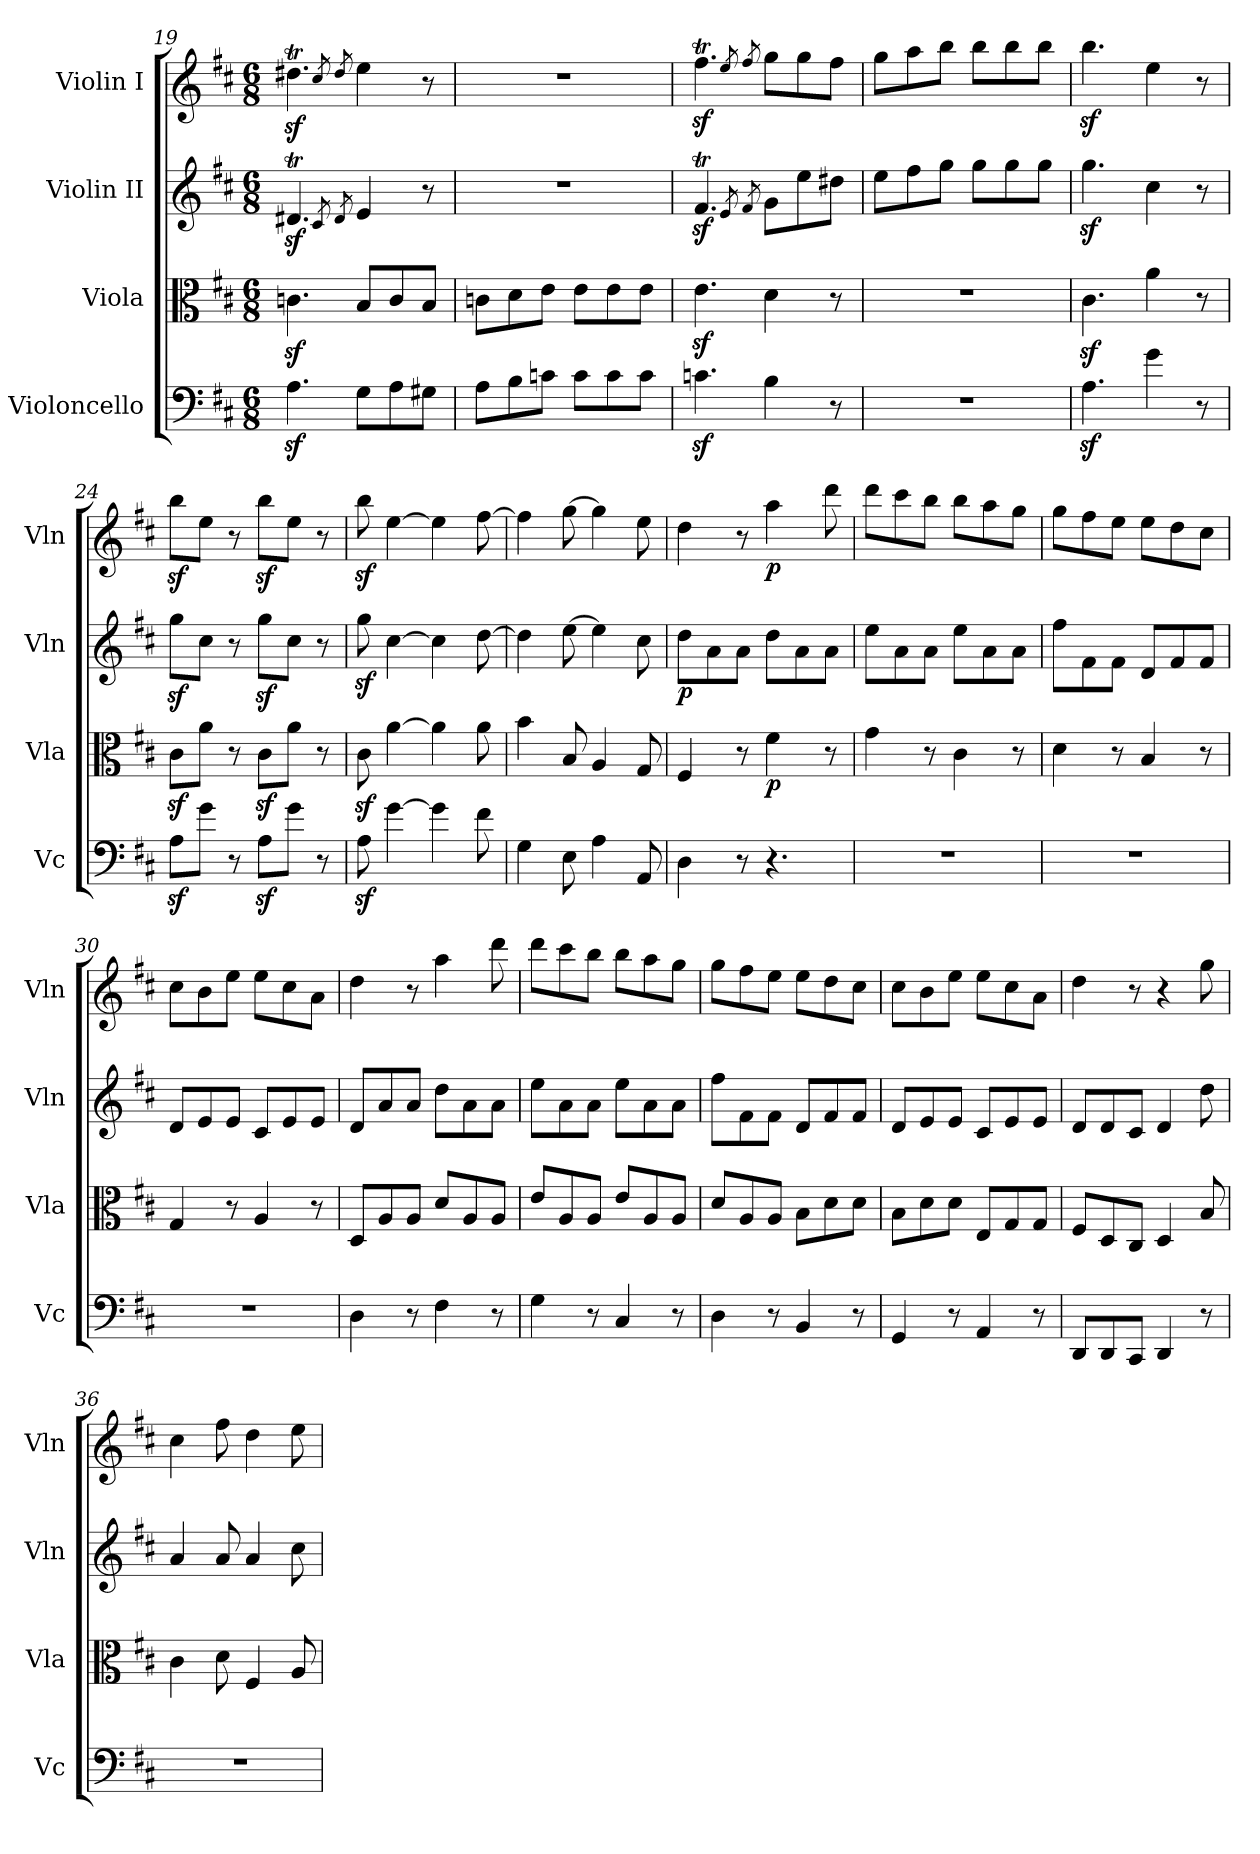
**kern	**kern	**dynam	**kern	**dynam	**kern	**dynam
*part4	*part3	*part3	*part2	*part2	*part1	*part1
*staff4	*staff3	*staff3	*staff2	*staff2	*staff1	*staff1
*I"Violoncello	*I"Viola	*	*I"Violin II	*	*I"Violin I	*
*I'Vc	*I'Vla	*	*I'Vln	*	*I'Vln	*
!!LO:LB:g=z
*clefF4	*clefC3	*	*clefG2	*	*clefG2	*
*k[f#c#]	*k[f#c#]	*	*k[f#c#]	*	*k[f#c#]	*
*M6/8	*M6/8	*	*M6/8	*	*M6/8	*
=19	=19	=19	=19	=19	=19	=19
4.Az<\	4.cnz<\	.	4.d#Xz<t/	.	4.dd#Xz<t\	.
.	.	.	8qc#/	.	8qcc#/	.
.	.	.	8qd#/	.	8qdd#/	.
8G\L	8B/L	.	4eTTT/	.	4eeTTT\	.
8A\	8c/	.	.	.	.	.
8G#X\J	8B/J	.	8r	.	8r	.
=20	=20	=20	=20	=20	=20	=20
8A\L	8cn\L	.	2.r	.	2.r	.
8B\	8d\	.	.	.	.	.
8cn\J	8e\J	.	.	.	.	.
8c\L	8e\L	.	.	.	.	.
8c\	8e\	.	.	.	.	.
8c\J	8e\J	.	.	.	.	.
=21	=21	=21	=21	=21	=21	=21
4.cnz<\	4.ez<\	.	4.f#z<t/	.	4.ff#z<t\	.
.	.	.	8qe/	.	8qee/	.
.	.	.	8qf#/	.	8qff#/	.
4B\	4d\	.	8gTTT\L	.	8ggTTT\L	.
.	.	.	8ee\	.	8gg\	.
8r	8r	.	8dd#X\J	.	8ff#\J	.
=22	=22	=22	=22	=22	=22	=22
2.r	2.r	.	8ee\L	.	8gg\L	.
.	.	.	8ff#\	.	8aa\	.
.	.	.	8gg\J	.	8bb\J	.
.	.	.	8gg\L	.	8bb\L	.
.	.	.	8gg\	.	8bb\	.
.	.	.	8gg\J	.	8bb\J	.
!!LO:PB:g=z
=23	=23	=23	=23	=23	=23	=23
4.Az<\	4.c#z<\	.	4.ggz<\	.	4.bbz<\	.
4g\	4a\	.	4cc#\	.	4ee\	.
8r	8r	.	8r	.	8r	.
!!LO:LB:g=z
=24	=24	=24	=24	=24	=24	=24
8Az<\L	8c#z<\L	.	8ggz<\L	.	8bbz<\L	.
8g\J	8a\J	.	8cc#\J	.	8ee\J	.
8r	8r	.	8r	.	8r	.
8Az<\L	8c#z<\L	.	8ggz<\L	.	8bbz<\L	.
8g\J	8a\J	.	8cc#\J	.	8ee\J	.
8r	8r	.	8r	.	8r	.
=25	=25	=25	=25	=25	=25	=25
8Az<\	8c#z<\	.	8ggz<\	.	8bbz<\	.
[4g\	[4a\	.	[4cc#\	.	[4ee\	.
4g\]	4a\]	.	4cc#\]	.	4ee\]	.
8f#\	8a\	.	[8dd\	.	[8ff#\	.
=26	=26	=26	=26	=26	=26	=26
4G\	4b\	.	4dd\]	.	4ff#\]	.
8E\	8B/	.	[8ee\	.	[8gg\	.
4A\	4A/	.	4ee\]	.	4gg\]	.
8AA/	8G/	.	8cc#\	.	8ee\	.
=27	=27	=27	=27	=27	=27	=27
!	!	!	!	!LO:DY:b	!	!
4D\	4F#/	.	8dd\L	p	4dd\	.
.	.	.	8a\	.	.	.
8r	8r	.	8a\J	.	8r	.
!	!	!LO:DY:b	!	!	!	!LO:DY:b
4.r	4f#\	p	8dd\L	.	4aa\	p
.	.	.	8a\	.	.	.
.	8r	.	8a\J	.	8ddd\	.
=28	=28	=28	=28	=28	=28	=28
2.r	4g\	.	8ee\L	.	8ddd\L	.
.	.	.	8a\	.	8ccc#\	.
.	8r	.	8a\J	.	8bb\J	.
.	4c#\	.	8ee\L	.	8bb\L	.
.	.	.	8a\	.	8aa\	.
.	8r	.	8a\J	.	8gg\J	.
!!LO:PB:g=z
=29	=29	=29	=29	=29	=29	=29
2.r	4d\	.	8ff#\L	.	8gg\L	.
.	.	.	8f#\	.	8ff#\	.
.	8r	.	8f#\J	.	8ee\J	.
.	4B/	.	8d/L	.	8ee\L	.
.	.	.	8f#/	.	8dd\	.
.	8r	.	8f#/J	.	8cc#\J	.
=30	=30	=30	=30	=30	=30	=30
2.r	4G/	.	8d/L	.	8cc#\L	.
.	.	.	8e/	.	8b\	.
.	8r	.	8e/J	.	8ee\J	.
.	4A/	.	8c#/L	.	8ee\L	.
.	.	.	8e/	.	8cc#\	.
.	8r	.	8e/J	.	8a\J	.
=31	=31	=31	=31	=31	=31	=31
4D\	8D/L	.	8d/L	.	4dd\	.
.	8A/	.	8a/	.	.	.
8r	8A/J	.	8a/J	.	8r	.
4F#\	8d/L	.	8dd\L	.	4aa\	.
.	8A/	.	8a\	.	.	.
8r	8A/J	.	8a\J	.	8ddd\	.
=32	=32	=32	=32	=32	=32	=32
4G\	8e/L	.	8ee\L	.	8ddd\L	.
.	8A/	.	8a\	.	8ccc#\	.
8r	8A/J	.	8a\J	.	8bb\J	.
4C#/	8e/L	.	8ee\L	.	8bb\L	.
.	8A/	.	8a\	.	8aa\	.
8r	8A/J	.	8a\J	.	8gg\J	.
=33	=33	=33	=33	=33	=33	=33
4D\	8d/L	.	8ff#\L	.	8gg\L	.
.	8A/	.	8f#\	.	8ff#\	.
8r	8A/J	.	8f#\J	.	8ee\J	.
4BB/	8B\L	.	8d/L	.	8ee\L	.
.	8d\	.	8f#/	.	8dd\	.
8r	8d\J	.	8f#/J	.	8cc#\J	.
!!LO:LB:g=z
=34	=34	=34	=34	=34	=34	=34
4GG/	8B\L	.	8d/L	.	8cc#\L	.
.	8d\	.	8e/	.	8b\	.
8r	8d\J	.	8e/J	.	8ee\J	.
4AA/	8E/L	.	8c#/L	.	8ee\L	.
.	8G/	.	8e/	.	8cc#\	.
8r	8G/J	.	8e/J	.	8a\J	.
=35	=35	=35	=35	=35	=35	=35
8DD/L	8F#/L	.	8d/L	.	4dd\	.
8DD/	8D/	.	8d/	.	.	.
8CC#/J	8C#/J	.	8c#/J	.	8r	.
4DD/	4D/	.	4d/	.	4r	.
8r	8B/	.	8dd\	.	8gg\	.
=36	=36	=36	=36	=36	=36	=36
2.r	4c#\	.	4a/	.	4cc#\	.
.	8d\	.	8a/	.	8ff#\	.
.	4F#/	.	4a/	.	4dd\	.
.	8A/	.	8cc#\	.	8ee\	.
=	=	=	=	=	=	=
*-	*-	*-	*-	*-	*-	*-
